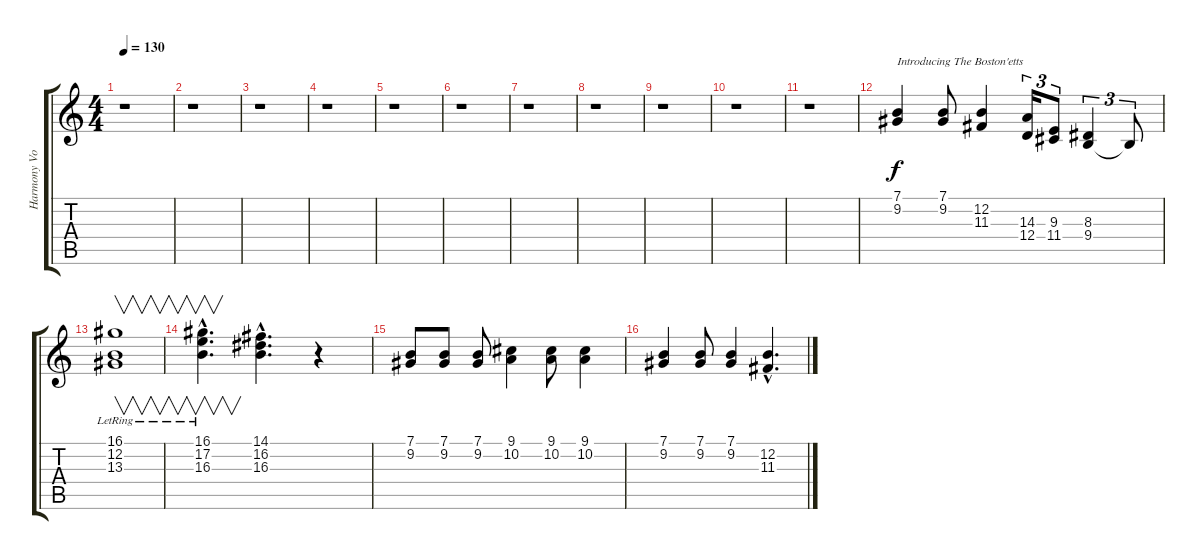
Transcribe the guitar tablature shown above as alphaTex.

\track ("Harmony Vocals" "Harmony Vo") {instrument lead6voice}
\staff {score tabs}
\tuning (E4 B3 G3 D3 A2 E2) {hide}
\ts (4 4)
\tempo 130
\clef g2
\ks c
r.1{dy f} |
r.1 |
r.1 |
r.1 |
r.1 |
r.1 |
r.1 |
r.1 |
r.1 |
r.1 |
r.1 |
(7.1 9.2).4{txt "Introducing The Boston'etts"} (7.1 9.2).8 (12.2 11.3).4 (14.3 12.4).16{tu (3 2)} (9.3 11.4).8{tu (3 2)} (8.3 9.4).4{tu (3 2)} 9.4{t}.8{tu (3 2)} |
(16.1{lr} 12.2{lr} 13.3{lr}).1{v} |
(16.1{hac} 17.2{hac} 16.3{hac lr}).4{v d} (14.1{hac} 16.2{hac} 16.3{hac}).4{d} r.4 |
(7.1 9.2).8 (7.1 9.2).8 (7.1 9.2).8 (9.1 10.2).4 (9.1 10.2).8 (9.1 10.2).4 |
(7.1 9.2).4 (7.1 9.2).8 (7.1 9.2).4 (12.2{hac} 11.3{hac}).4{d}
